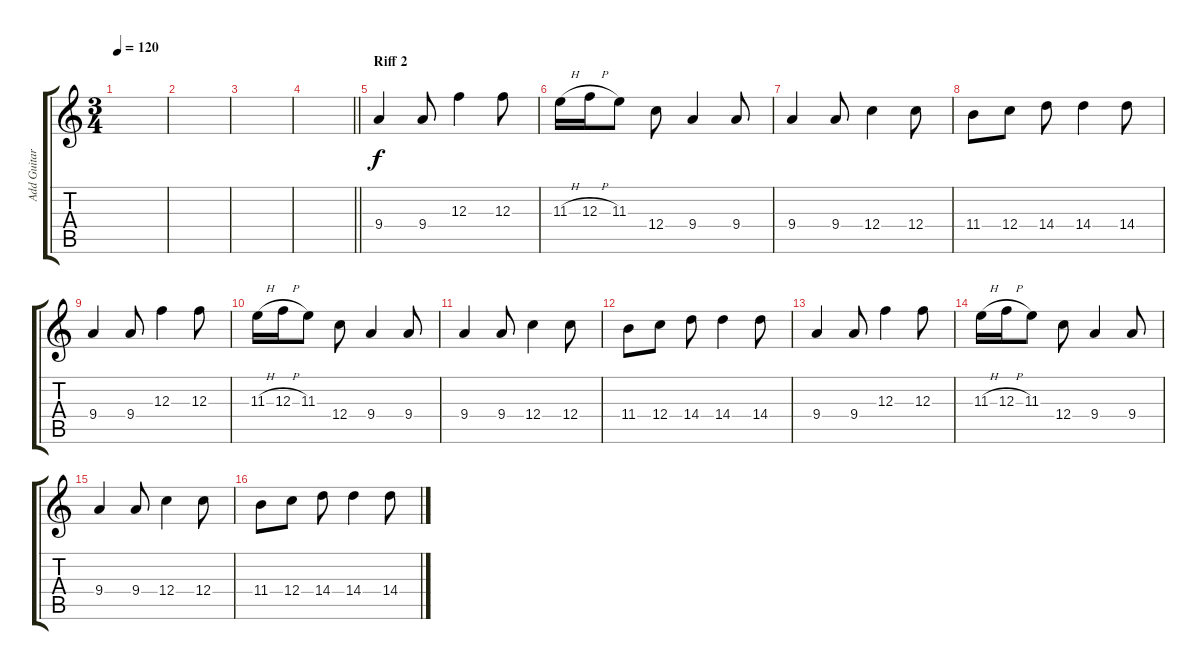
\track ("Add Guitar" "Add Guitar") {instrument distortionguitar}
\staff {score tabs}
\tuning (D4 A3 F3 C3 G2 D2) {hide}
\ts (3 4)
\tempo 120
\clef g2
\ks c
|
|
|
\barLineRight lightlight
|
\section ("" "Riff 2")
9.4.4 9.4.8 12.3.4 12.3.8 |
11.3{h}.16 12.3{h}.16 11.3.8 12.4.8 9.4.4 9.4.8 |
9.4.4 9.4.8 12.4.4 12.4.8 |
11.4.8 12.4.8 14.4.8 14.4.4 14.4.8 |
9.4.4 9.4.8 12.3.4 12.3.8 |
11.3{h}.16 12.3{h}.16 11.3.8 12.4.8 9.4.4 9.4.8 |
9.4.4 9.4.8 12.4.4 12.4.8 |
11.4.8 12.4.8 14.4.8 14.4.4 14.4.8 |
9.4.4 9.4.8 12.3.4 12.3.8 |
11.3{h}.16 12.3{h}.16 11.3.8 12.4.8 9.4.4 9.4.8 |
9.4.4 9.4.8 12.4.4 12.4.8 |
11.4.8 12.4.8 14.4.8 14.4.4 14.4.8
